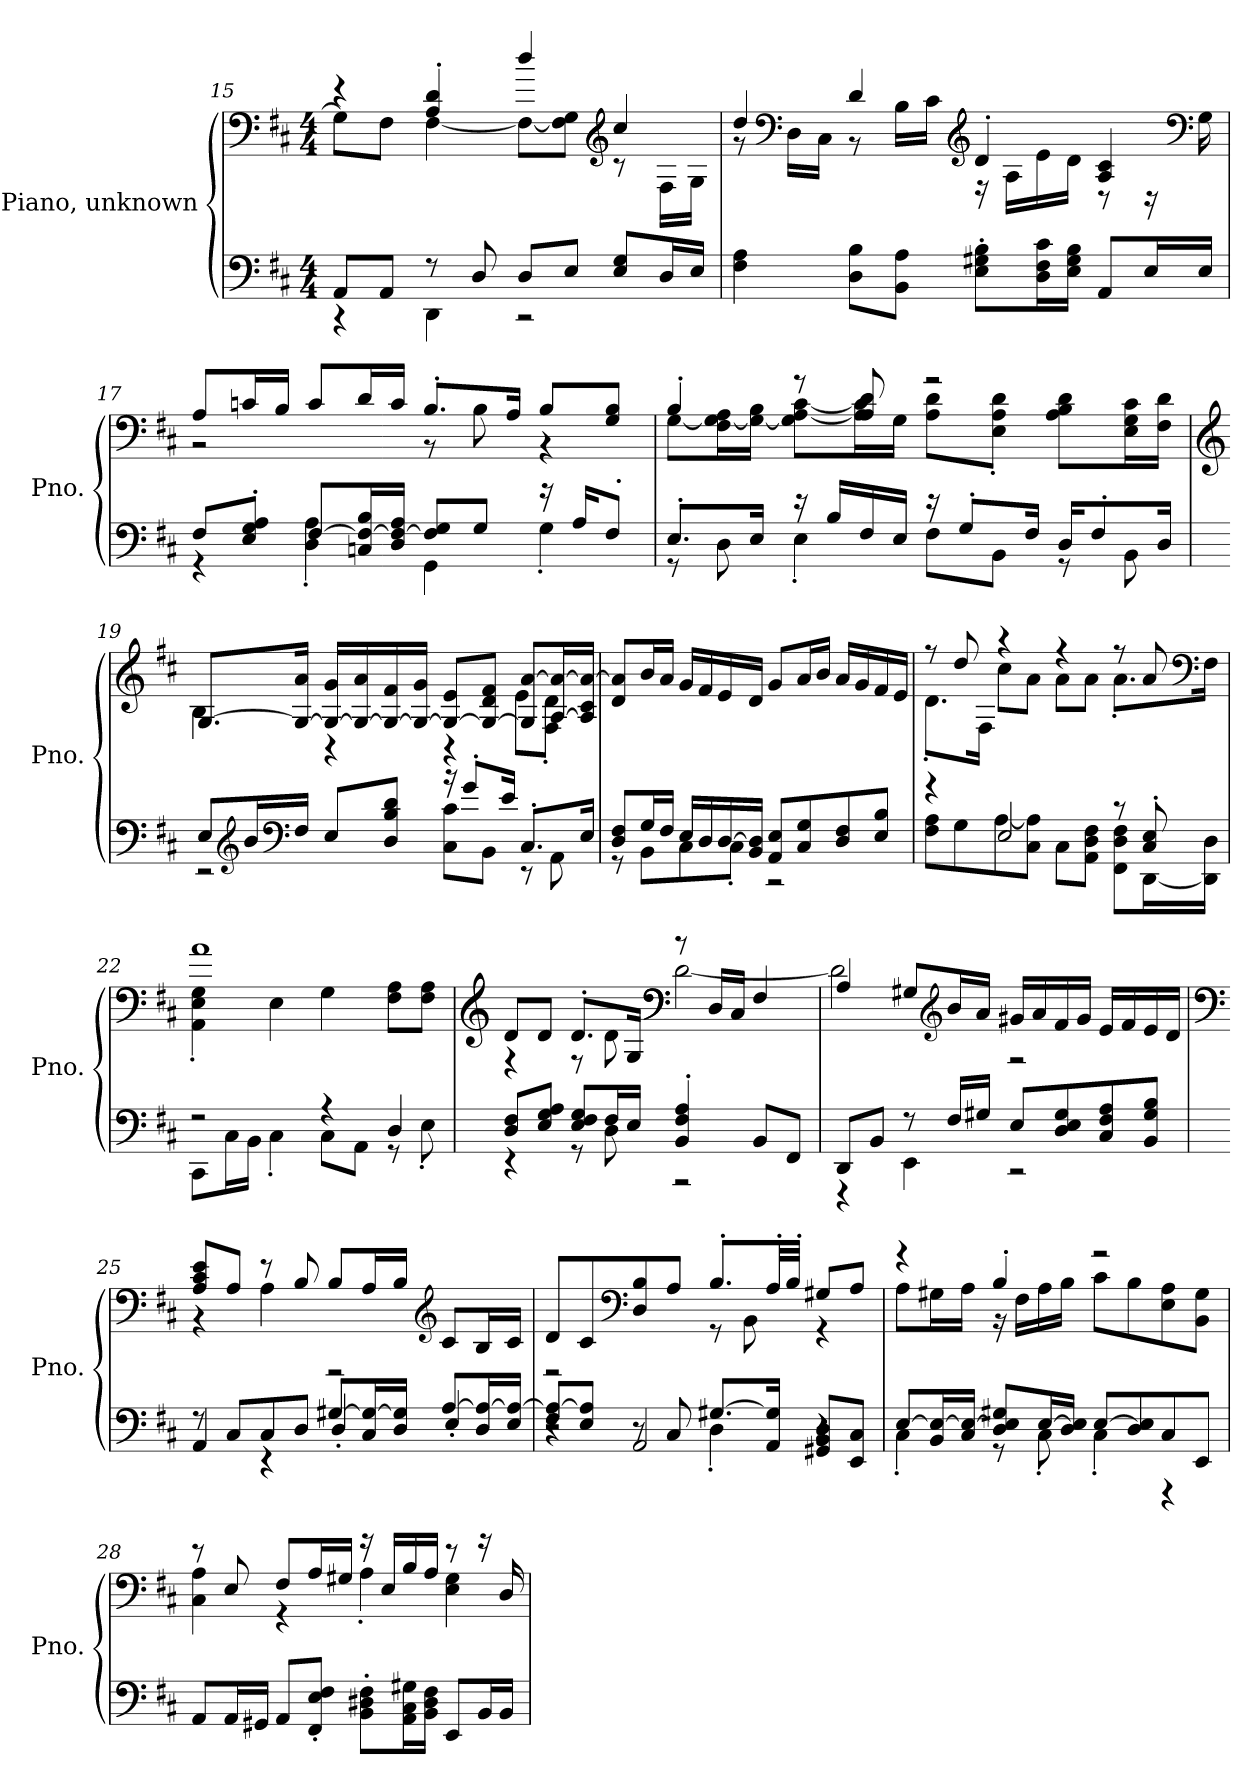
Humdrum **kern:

**kern	**kern
*part1	*part1
*staff2	*staff1
*I"Piano, unknown	*
*I'Pno.	*
*clefF4	*clefF4
*k[f#c#]	*k[f#c#]
*M4/4	*M4/4
=15	=15
*^	*^
8AA/L	4r	4r	8G\L]
8AA/J	.	.	8F#\J
8r	4DD\	4A/' 4d/'	[4F#\
8D/	.	.	.
8D/L	2r	4dd/	8F#\L_
8E/J	.	.	8F#\] 8G\J
*	*	*clefG2	*
8E/ 8G/L	.	4cc#/	8r
16D/L	.	.	16F#\LL
16E/JJ	.	.	16G\JJ
*v	*v	*	*
!!LO:PB:g=z	!!
=16	=16	=16
4F#\ 4A\	4dd/	8r
*	*clefF4	*
.	.	16D\LL
.	.	16C#\JJ
8D\ 8B\L	4d/	8r
8BB\ 8A\J	.	16B\LL
.	.	16c#\JJ
*	*clefG2	*
8E\' 8G#X\' 8B\'L	4d'/	16r
.	.	16A\LL
16D\ 16F#\ 16c#\L	.	16e\
16E\ 16G#\ 16B\JJ	.	16d\JJ
8AA/L	4A/ 4c#/	8r
16E/L	.	16r
*	*clefF4	*
16E/JJ	.	16G\
=17	=17	=17
*^	*	*
8F#/L	4r	8A/L	2r
8E/' 8G/' 8A/'J	.	16cn/L	.
.	.	16B/JJ	.
[8F#/L	4D\' 4A\'	8c/L	.
16Cn/ 16F#/_ 16B/L	.	16d/L	.
16D/ 16F#/_ 16A/JJ	.	16c/JJ	.
8F#/] 8G/L	4GG\	8.B'/L	8r
8G/J	.	.	8B\
.	.	16A/Jk	.
16r	4G'\	8B/L	4r
16A/KL	.	.	.
8F#'/J	.	8G/ 8B/J	.
!!LO:LB:g=z	!!
=18	=18	=18	=18
8.E'/L	8r	4B'/	[8G\L
.	8D\	.	16F#\ 16G\_ 16A\L
16E/Jk	.	.	16G\_ 16B\JJ
16r	4E'\	8r	8G\] [8A\ [8c#\L
16B/LL	.	.	.
16F#/	.	8A/ 8d/	16A\] 16c#\]L
16E/JJ	.	.	16G\JJ
16r	8F#\L	2r	8A\ 8d\L
8G'/L	.	.	.
.	8BB\J	.	8E\' 8A\' 8d\'J
16F#/Jk	.	.	.
16D/KL	8r	.	8A\ 8B\ 8d\L
8F#'/	.	.	.
.	8BB\	.	16E\ 16G\ 16c#\L
16D/Jk	.	.	16F#\ 16d\JJ
=19	=19	=19	=19
*	*	*clefG2	*
8E/L	2r	[8.G/L	4B\
*clefG2	*	*	*
16b/L	.	.	.
*clefF4	*	*	*
16F#/JJ	.	16G/_ 16a/Jk	.
8E/L	.	16G/_ 16g/LL	4r
.	.	16G/_ 16a/	.
8D/ 8B/ 8d/J	.	16G/_ 16f#/	.
.	.	16G/_ 16g/JJ	.
16r	8C#\ 8c#\L	8G/_ 8e/L	4r
8g'/L	.	.	.
.	8BB\J	8G/_ 8d/ 8f#/J	.
16e/Jk	.	.	.
8.C#'/L	8r	8G/] [8a/L	8e\L
.	8AA\	[16A/ 16a/_L	8F#\' 8d\'J
16E/Jk	.	16A/] 16c#/ 16a/_JJ	.
*	*	*v	*v
!!LO:LB:g=z
=20	=20	=20
8D/ 8F#/L	8r	8d/ 8a/]L
16G/L	8BB\L	16b/L
16F#/JJ	.	16a/JJ
16E/LL	8C#\	16g/LL
16D/	.	16f#/
[16D/	8C#'\J	16e/
16BB/ 16D/]JJ	.	16d/JJ
8AA/ 8E/L	2r	8g/L
8C#/ 8G/	.	16a/L
.	.	16b/JJ
8D/ 8F#/	.	16a/LL
.	.	16g/
8E/ 8B/J	.	16f#/
.	.	16e/JJ
=21	=21	=21
*	*	*^
4r	8F#\ 8A\L	8r	8.d'\L
.	8G\	8dd/	.
.	.	.	16F#\Jk
2E/	[8A\	4r	8cc#\L
.	8C#\ 8A\]J	.	8a\J
.	8C#\L	4r	8a\L
.	8AA\ 8D\ 8F#\J	.	8a\J
8r	8FF#\ 8D\ 8F#\L	8r	8.a'\L
8C#/' 8E/'	[16DD\L	8a/	.
*	*	*clefF4	*
.	16DD\] 16D\JJ	.	16F#\Jk
=22	=22	=22	=22
2r	8CC#\L	1a	4AA\' 4E\' 4G\'
.	16C#\L	.	.
.	16BB\JJ	.	.
.	4C#'\	.	4E\
4r	8C#\L	.	4G\
.	8AA\J	.	.
4D/	8r	.	8F#\ 8A\L
.	8E'\	.	8F#\ 8A\J
!!LO:LB:g=z	!!
=23	=23	=23	=23
*	*	*clefG2	*
8D/ 8F#/L	4r	8d/L	4r
8E/ 8G/ 8A/J	.	8d/J	.
8E/ 8F#/ 8G/L	8r	8.d'/L	8r
16F#/L	8D\	.	8d\
16E/JJ	.	16G/Jk	.
*	*	*clefF4	*
4BB/' 4F#/' 4A/'	2r	8r	[2d\
.	.	16D/LL	.
.	.	16C#/JJ	.
8BB/L	.	4F#/	.
8FF#/J	.	.	.
=24	=24	=24	=24
8DD/L	4r	4A/	2d\]
8BB/J	.	.	.
8r	4EE\	8G#X/L	.
*	*	*clefG2	*
16F#/LL	.	16b/L	.
16G#X/JJ	.	16a/JJ	.
8E/L	2r	16g#X/LL	2r
.	.	16a/	.
8D/ 8E/ 8G#/	.	16f#/	.
.	.	16g#/JJ	.
8C#/ 8F#/ 8A/	.	16e/LL	.
.	.	16f#/	.
8BB/ 8G#/ 8B/J	.	16e/	.
.	.	16d/JJ	.
!!LO:LB:g=z	!!
=25	=25	=25	=25
*	*	*clefF4	*
8r	4AA/	8A/ 8c#/ 8e/L	4r
8C#/L	.	8A/J	.
8C#/	4r	8r	4A\
8D/J	.	8B/	.
[8G#X/L	4D'/	8B/L	2r
16C#/ 16G#/_L	.	16A/L	.
16D/ 16G#/]JJ	.	16B/JJ	.
*	*	*clefG2	*
[8A/L	4E'/	8c#/L	.
16D/ 16A/_L	.	16B/L	.
16E/ 16A/_JJ	.	16c#/JJ	.
=26	=26	=26	=26
*	*^	*	*
8F#/ 8A/_L	2r	4r	8d/L	2r
8E/ 8A/]J	.	.	8c#/	.
*	*	*	*clefF4	*
8r	.	2AA/	8D/ 8B/	.
8C#/	.	.	8A/J	.
[8.G#X/L	4D'\	.	8.B'/L	8r
.	.	.	.	8BB\
16AA/ 16G#/]Jk	.	.	32A'/LL	.
.	.	.	32B'/JJJ	.
8GG#X/ 8BB/ 8D/L	4r	4r	8G#X/L	4r
8EE/ 8C#/J	.	.	8A/J	.
*	*v	*v	*	*
!!LO:LB:g=z	!!
=27	=27	=27	=27
[8E/L	4C#'\	4r	8A\L
16BB/ 16E/_L	.	.	16G#X\L
16C#/ 16E/_JJ	.	.	16A\JJ
8D/ 8E/] 8G#X/L	8r	4B'/	16r
.	.	.	16F#\LL
[16E/L	8C#'\	.	16A\
16D/ 16E/]JJ	.	.	16B\JJ
[8E/L	4C#'\	2r	8c#\L
8D/ 8E/]	.	.	8B\
8C#/	4r	.	8E\ 8A\
8EE/J	.	.	8BB\ 8G#\J
*v	*v	*	*
=28	=28	=28
8AA/L	8r	4C#\ 4A\
16AA/L	8E/	.
16GG#X/JJ	.	.
8AA/L	8F#/L	4r
8FF#/' 8E/' 8F#/'J	16A/L	.
.	16G#X/JJ	.
8BB\' 8D#X\' 8F#\'L	16r	4A'\
.	16E/LL	.
16AA\ 16C#\ 16G#X\L	16B/	.
16BB\ 16D#\ 16F#\JJ	16A/JJ	.
8EE/L	8r	4E\ 4G#\
16BB/L	16r	.
16BB/JJ	16D/	.
*	*v	*v
=	=
*-	*-
